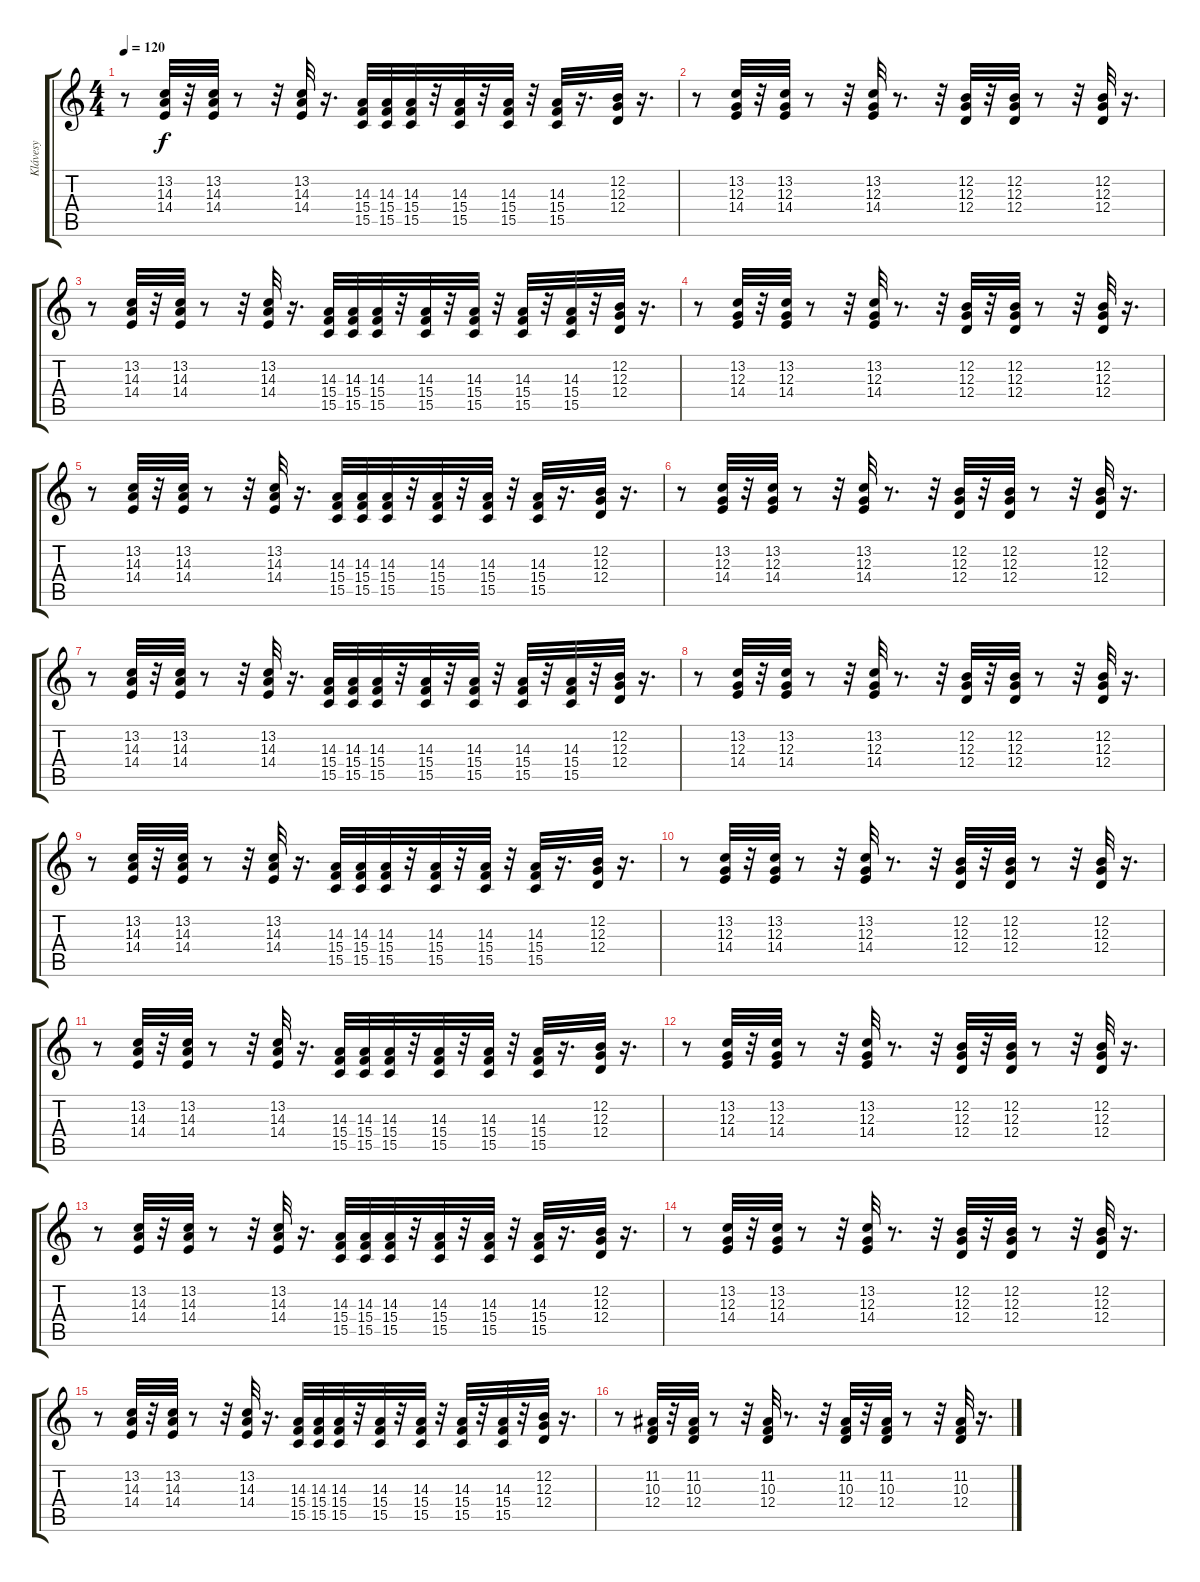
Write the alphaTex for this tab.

\track ("Klávesy" "Klávesy") {instrument pad3polysynth}
\staff {score tabs}
\tuning (E4 B3 G3 D3 A2 E2) {hide}
\ts (4 4)
\tempo 120
\clef g2
\ks c
r.8{dy f} (13.2 14.3 14.4).32 r.32 (13.2 14.3 14.4).32 r.8 r.32 (13.2 14.3 14.4).32 r.16{d} (14.3 15.4 15.5).32 (14.3 15.4 15.5).32 (14.3 15.4 15.5).32 r.32 (14.3 15.4 15.5).32 r.32 (14.3 15.4 15.5).32 r.32 (14.3 15.4 15.5).32 r.16{d} (12.2 12.3 12.4).32 r.16{d} |
r.8 (13.2 12.3 14.4).32 r.32 (13.2 12.3 14.4).32 r.8 r.32 (13.2 12.3 14.4).32 r.8{d} r.32 (12.2 12.3 12.4).32 r.32 (12.2 12.3 12.4).32 r.8 r.32 (12.2 12.3 12.4).32 r.16{d} |
r.8 (13.2 14.3 14.4).32 r.32 (13.2 14.3 14.4).32 r.8 r.32 (13.2 14.3 14.4).32 r.16{d} (14.3 15.4 15.5).32 (14.3 15.4 15.5).32 (14.3 15.4 15.5).32 r.32 (14.3 15.4 15.5).32 r.32 (14.3 15.4 15.5).32 r.32 (14.3 15.4 15.5).32 r.32 (14.3 15.4 15.5).32 r.32 (12.2 12.3 12.4).32 r.16{d} |
r.8 (13.2 12.3 14.4).32 r.32 (13.2 12.3 14.4).32 r.8 r.32 (13.2 12.3 14.4).32 r.8{d} r.32 (12.2 12.3 12.4).32 r.32 (12.2 12.3 12.4).32 r.8 r.32 (12.2 12.3 12.4).32 r.16{d} |
r.8 (13.2 14.3 14.4).32 r.32 (13.2 14.3 14.4).32 r.8 r.32 (13.2 14.3 14.4).32 r.16{d} (14.3 15.4 15.5).32 (14.3 15.4 15.5).32 (14.3 15.4 15.5).32 r.32 (14.3 15.4 15.5).32 r.32 (14.3 15.4 15.5).32 r.32 (14.3 15.4 15.5).32 r.16{d} (12.2 12.3 12.4).32 r.16{d} |
r.8 (13.2 12.3 14.4).32 r.32 (13.2 12.3 14.4).32 r.8 r.32 (13.2 12.3 14.4).32 r.8{d} r.32 (12.2 12.3 12.4).32 r.32 (12.2 12.3 12.4).32 r.8 r.32 (12.2 12.3 12.4).32 r.16{d} |
r.8 (13.2 14.3 14.4).32 r.32 (13.2 14.3 14.4).32 r.8 r.32 (13.2 14.3 14.4).32 r.16{d} (14.3 15.4 15.5).32 (14.3 15.4 15.5).32 (14.3 15.4 15.5).32 r.32 (14.3 15.4 15.5).32 r.32 (14.3 15.4 15.5).32 r.32 (14.3 15.4 15.5).32 r.32 (14.3 15.4 15.5).32 r.32 (12.2 12.3 12.4).32 r.16{d} |
r.8 (13.2 12.3 14.4).32 r.32 (13.2 12.3 14.4).32 r.8 r.32 (13.2 12.3 14.4).32 r.8{d} r.32 (12.2 12.3 12.4).32 r.32 (12.2 12.3 12.4).32 r.8 r.32 (12.2 12.3 12.4).32 r.16{d} |
r.8 (13.2 14.3 14.4).32 r.32 (13.2 14.3 14.4).32 r.8 r.32 (13.2 14.3 14.4).32 r.16{d} (14.3 15.4 15.5).32 (14.3 15.4 15.5).32 (14.3 15.4 15.5).32 r.32 (14.3 15.4 15.5).32 r.32 (14.3 15.4 15.5).32 r.32 (14.3 15.4 15.5).32 r.16{d} (12.2 12.3 12.4).32 r.16{d} |
r.8 (13.2 12.3 14.4).32 r.32 (13.2 12.3 14.4).32 r.8 r.32 (13.2 12.3 14.4).32 r.8{d} r.32 (12.2 12.3 12.4).32 r.32 (12.2 12.3 12.4).32 r.8 r.32 (12.2 12.3 12.4).32 r.16{d} |
r.8 (13.2 14.3 14.4).32 r.32 (13.2 14.3 14.4).32 r.8 r.32 (13.2 14.3 14.4).32 r.16{d} (14.3 15.4 15.5).32 (14.3 15.4 15.5).32 (14.3 15.4 15.5).32 r.32 (14.3 15.4 15.5).32 r.32 (14.3 15.4 15.5).32 r.32 (14.3 15.4 15.5).32 r.16{d} (12.2 12.3 12.4).32 r.16{d} |
r.8 (13.2 12.3 14.4).32 r.32 (13.2 12.3 14.4).32 r.8 r.32 (13.2 12.3 14.4).32 r.8{d} r.32 (12.2 12.3 12.4).32 r.32 (12.2 12.3 12.4).32 r.8 r.32 (12.2 12.3 12.4).32 r.16{d} |
r.8 (13.2 14.3 14.4).32 r.32 (13.2 14.3 14.4).32 r.8 r.32 (13.2 14.3 14.4).32 r.16{d} (14.3 15.4 15.5).32 (14.3 15.4 15.5).32 (14.3 15.4 15.5).32 r.32 (14.3 15.4 15.5).32 r.32 (14.3 15.4 15.5).32 r.32 (14.3 15.4 15.5).32 r.16{d} (12.2 12.3 12.4).32 r.16{d} |
r.8 (13.2 12.3 14.4).32 r.32 (13.2 12.3 14.4).32 r.8 r.32 (13.2 12.3 14.4).32 r.8{d} r.32 (12.2 12.3 12.4).32 r.32 (12.2 12.3 12.4).32 r.8 r.32 (12.2 12.3 12.4).32 r.16{d} |
r.8 (13.2 14.3 14.4).32 r.32 (13.2 14.3 14.4).32 r.8 r.32 (13.2 14.3 14.4).32 r.16{d} (14.3 15.4 15.5).32 (14.3 15.4 15.5).32 (14.3 15.4 15.5).32 r.32 (14.3 15.4 15.5).32 r.32 (14.3 15.4 15.5).32 r.32 (14.3 15.4 15.5).32 r.32 (14.3 15.4 15.5).32 r.32 (12.2 12.3 12.4).32 r.16{d} |
r.8 (11.2 10.3 12.4).32 r.32 (11.2 10.3 12.4).32 r.8 r.32 (11.2 10.3 12.4).32 r.8{d} r.32 (11.2 10.3 12.4).32 r.32 (11.2 10.3 12.4).32 r.8 r.32 (11.2 10.3 12.4).32 r.16{d}
